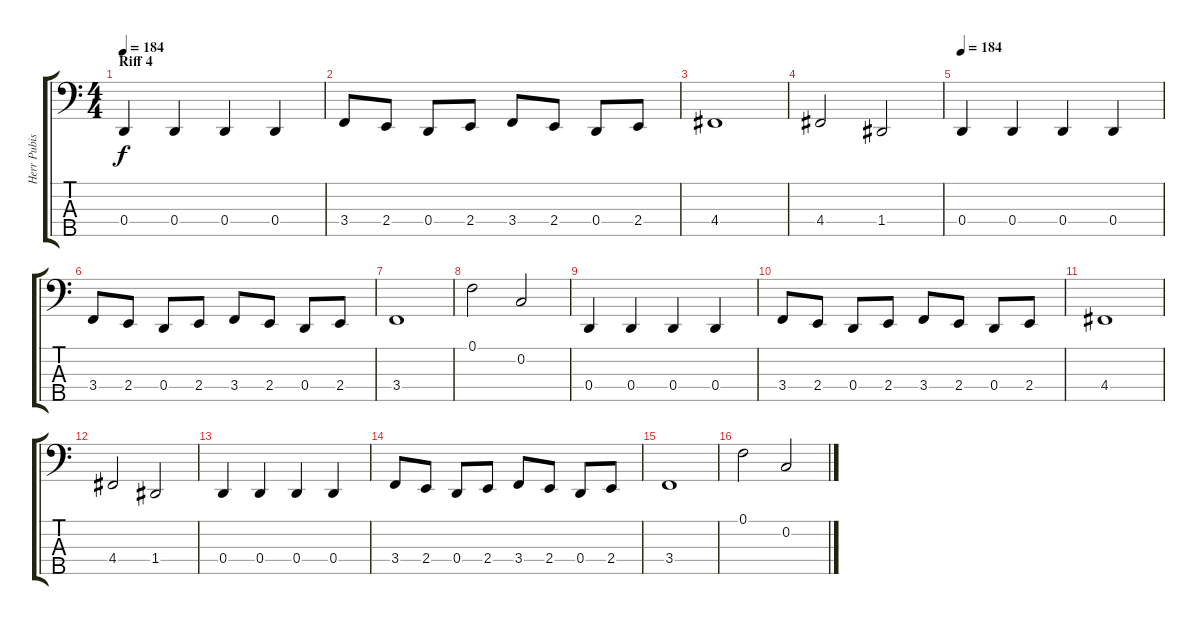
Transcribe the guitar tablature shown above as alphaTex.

\track ("Herr Pubis (Bassist Scum)" "Herr Pubis") {instrument electricbasspick}
\staff {score tabs}
\tuning (F2 C2 G1 D1 A0) {hide}
\ts (4 4)
\section ("" "Riff 4")
\tempo 184
\clef f4
\ks c
0.4.4{dy f} 0.4.4 0.4.4 0.4.4 |
3.4.8 2.4.8 0.4.8 2.4.8 3.4.8 2.4.8 0.4.8 2.4.8 |
4.4.1 |
4.4.2 1.4.2 |
\tempo 184
0.4.4 0.4.4 0.4.4 0.4.4 |
3.4.8 2.4.8 0.4.8 2.4.8 3.4.8 2.4.8 0.4.8 2.4.8 |
3.4.1 |
0.1.2 0.2.2 |
0.4.4 0.4.4 0.4.4 0.4.4 |
3.4.8 2.4.8 0.4.8 2.4.8 3.4.8 2.4.8 0.4.8 2.4.8 |
4.4.1 |
4.4.2 1.4.2 |
0.4.4 0.4.4 0.4.4 0.4.4 |
3.4.8 2.4.8 0.4.8 2.4.8 3.4.8 2.4.8 0.4.8 2.4.8 |
3.4.1 |
0.1.2 0.2.2
